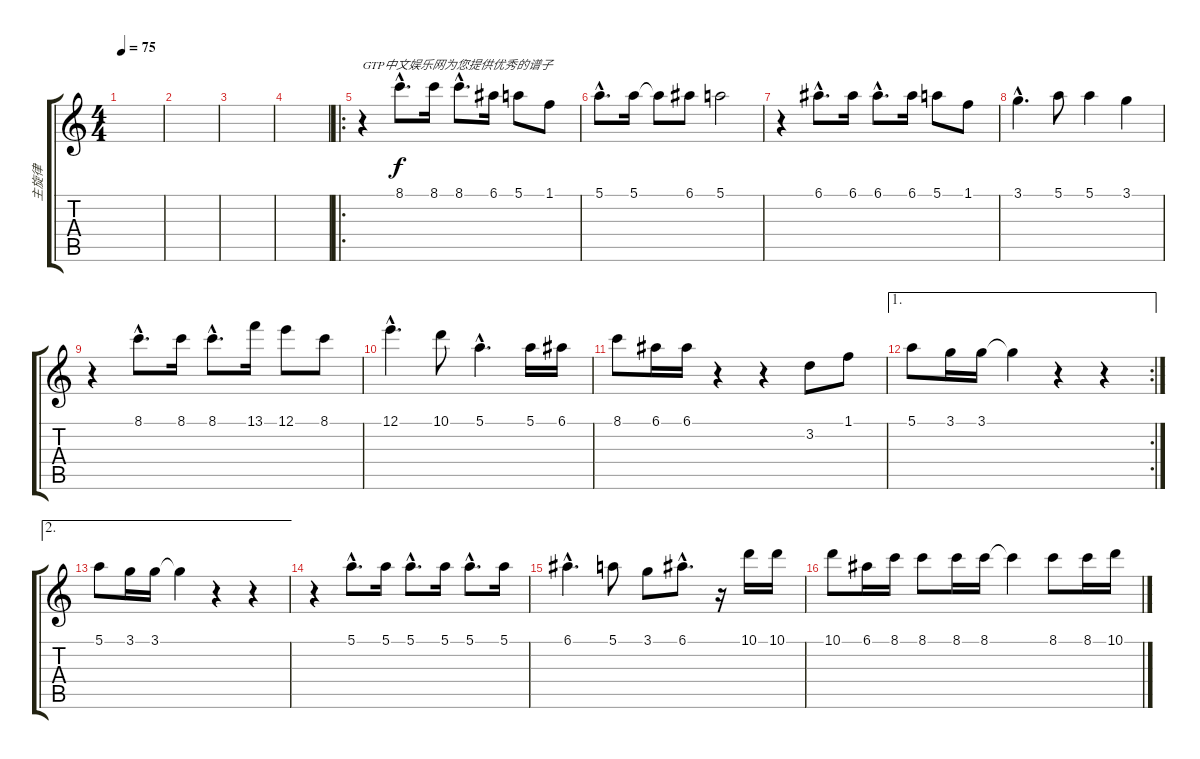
\track ("主旋律" "主旋律") {instrument acousticguitarnylon}
\staff {score tabs}
\tuning (E4 B3 G3 D3 A2 E2) {hide}
\ts (4 4)
\tempo 75
\clef g2
\ks c
|
|
|
|
\ro
r.4{txt "GTP中文娱乐网为您提供优秀的谱子"} 8.1{hac}.8{d} 8.1.16 8.1{hac}.8{d} 6.1.16 5.1.8 1.1.8 |
5.1{hac}.8{d} 5.1.16 5.1{t}.8 6.1.8 5.1.2 |
r.4 6.1{hac}.8{d} 6.1.16 6.1{hac}.8{d} 6.1.16 5.1.8 1.1.8 |
3.1{hac}.4{d} 5.1.8 5.1.4 3.1.4 |
r.4 8.1{hac}.8{d} 8.1.16 8.1{hac}.8{d} 13.1.16 12.1.8 8.1.8 |
12.1{hac}.4{d} 10.1.8 5.1{hac}.4{d} 5.1.16 6.1.16 |
8.1.8 6.1.16 6.1.16 r.4 r.4 3.2.8 1.1.8 |
\ae 1
\rc 2
5.1.8 3.1.16 3.1.16 3.1{t}.4 r.4 r.4 |
\ae 2
5.1.8 3.1.16 3.1.16 3.1{t}.4 r.4 r.4 |
r.4 5.1{hac}.8{d} 5.1.16 5.1{hac}.8{d} 5.1.16 5.1{hac}.8{d} 5.1.16 |
6.1{hac}.4{d} 5.1.8 3.1.8 6.1{hac}.8{d} r.16 10.1.16 10.1.16 |
10.1.8 6.1.16 8.1.16 8.1.8 8.1.16 8.1.16 8.1{t}.4 8.1.8 8.1.16 10.1.16
